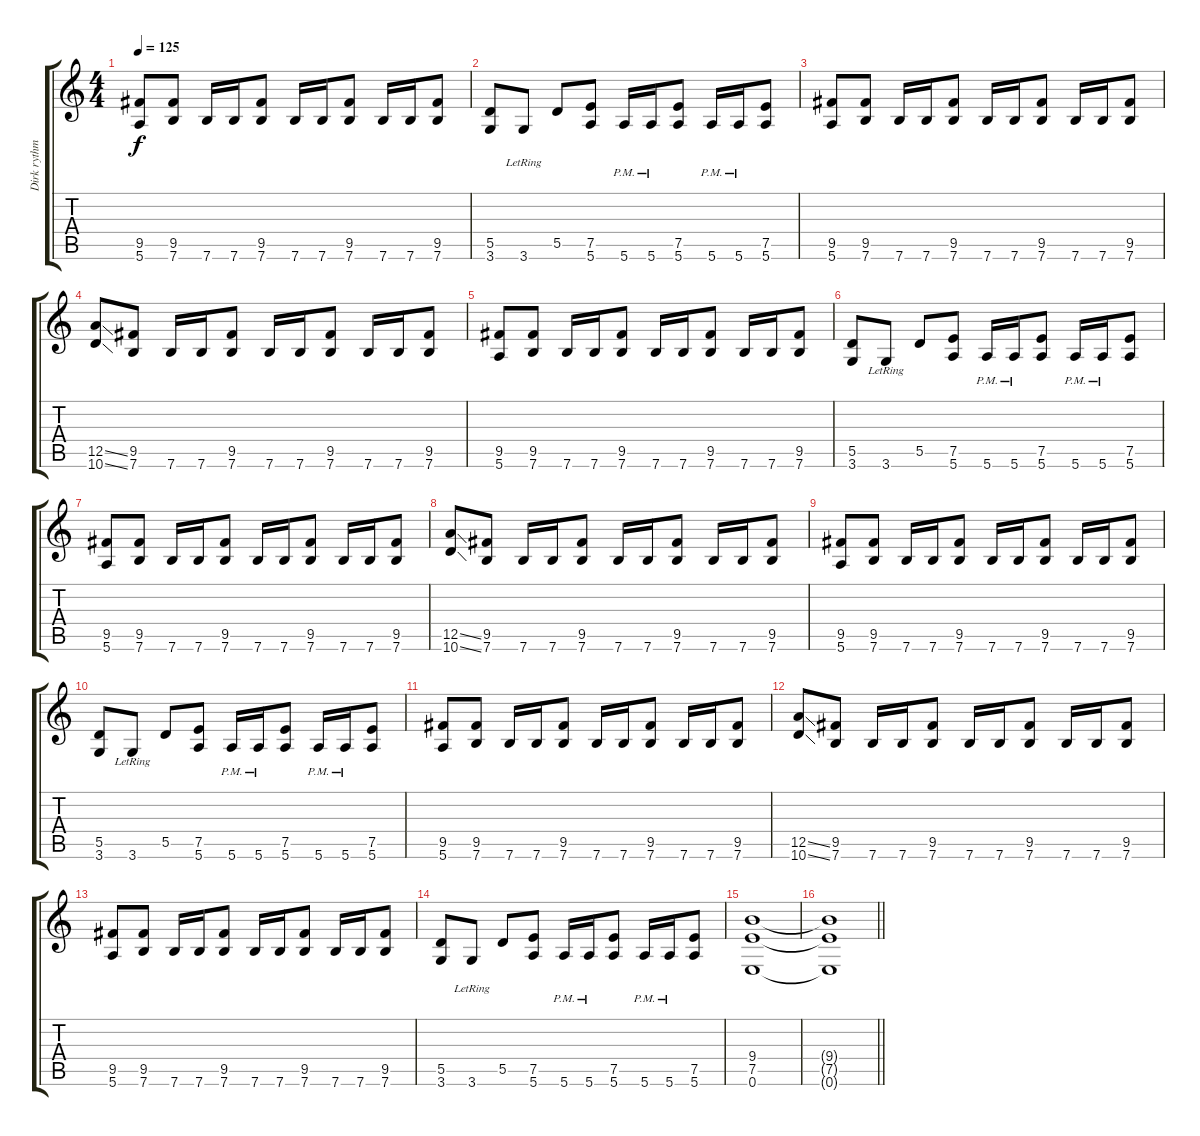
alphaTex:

\track ("Dirk rythm" "Dirk rythm") {instrument overdrivenguitar}
\staff {score tabs}
\tuning (E4 B3 G3 D3 A2 E2) {hide}
\ts (4 4)
\tempo 125
\clef g2
\ks c
(9.5 5.6).8{dy f} (9.5 7.6).8 7.6.16 7.6.16 (9.5 7.6).8 7.6.16 7.6.16 (9.5 7.6).8 7.6.16 7.6.16 (9.5 7.6).8 |
(5.5 3.6).8 3.6{lr}.8 5.5.8 (7.5 5.6).8 5.6{pm}.16 5.6{pm}.16 (7.5 5.6).8 5.6{pm}.16 5.6{pm}.16 (7.5 5.6).8 |
(9.5 5.6).8 (9.5 7.6).8 7.6.16 7.6.16 (9.5 7.6).8 7.6.16 7.6.16 (9.5 7.6).8 7.6.16 7.6.16 (9.5 7.6).8 |
(12.5{ss} 10.6{ss}).8 (9.5 7.6).8 7.6.16 7.6.16 (9.5 7.6).8 7.6.16 7.6.16 (9.5 7.6).8 7.6.16 7.6.16 (9.5 7.6).8 |
(9.5 5.6).8 (9.5 7.6).8 7.6.16 7.6.16 (9.5 7.6).8 7.6.16 7.6.16 (9.5 7.6).8 7.6.16 7.6.16 (9.5 7.6).8 |
(5.5 3.6).8 3.6{lr}.8 5.5.8 (7.5 5.6).8 5.6{pm}.16 5.6{pm}.16 (7.5 5.6).8 5.6{pm}.16 5.6{pm}.16 (7.5 5.6).8 |
(9.5 5.6).8 (9.5 7.6).8 7.6.16 7.6.16 (9.5 7.6).8 7.6.16 7.6.16 (9.5 7.6).8 7.6.16 7.6.16 (9.5 7.6).8 |
(12.5{ss} 10.6{ss}).8 (9.5 7.6).8 7.6.16 7.6.16 (9.5 7.6).8 7.6.16 7.6.16 (9.5 7.6).8 7.6.16 7.6.16 (9.5 7.6).8 |
(9.5 5.6).8 (9.5 7.6).8 7.6.16 7.6.16 (9.5 7.6).8 7.6.16 7.6.16 (9.5 7.6).8 7.6.16 7.6.16 (9.5 7.6).8 |
(5.5 3.6).8 3.6{lr}.8 5.5.8 (7.5 5.6).8 5.6{pm}.16 5.6{pm}.16 (7.5 5.6).8 5.6{pm}.16 5.6{pm}.16 (7.5 5.6).8 |
(9.5 5.6).8 (9.5 7.6).8 7.6.16 7.6.16 (9.5 7.6).8 7.6.16 7.6.16 (9.5 7.6).8 7.6.16 7.6.16 (9.5 7.6).8 |
(12.5{ss} 10.6{ss}).8 (9.5 7.6).8 7.6.16 7.6.16 (9.5 7.6).8 7.6.16 7.6.16 (9.5 7.6).8 7.6.16 7.6.16 (9.5 7.6).8 |
(9.5 5.6).8 (9.5 7.6).8 7.6.16 7.6.16 (9.5 7.6).8 7.6.16 7.6.16 (9.5 7.6).8 7.6.16 7.6.16 (9.5 7.6).8 |
(5.5 3.6).8 3.6{lr}.8 5.5.8 (7.5 5.6).8 5.6{pm}.16 5.6{pm}.16 (7.5 5.6).8 5.6{pm}.16 5.6{pm}.16 (7.5 5.6).8 |
(9.4 7.5 0.6).1 |
\barLineRight lightlight
(9.4{t} 7.5{t} 0.6{t}).1
